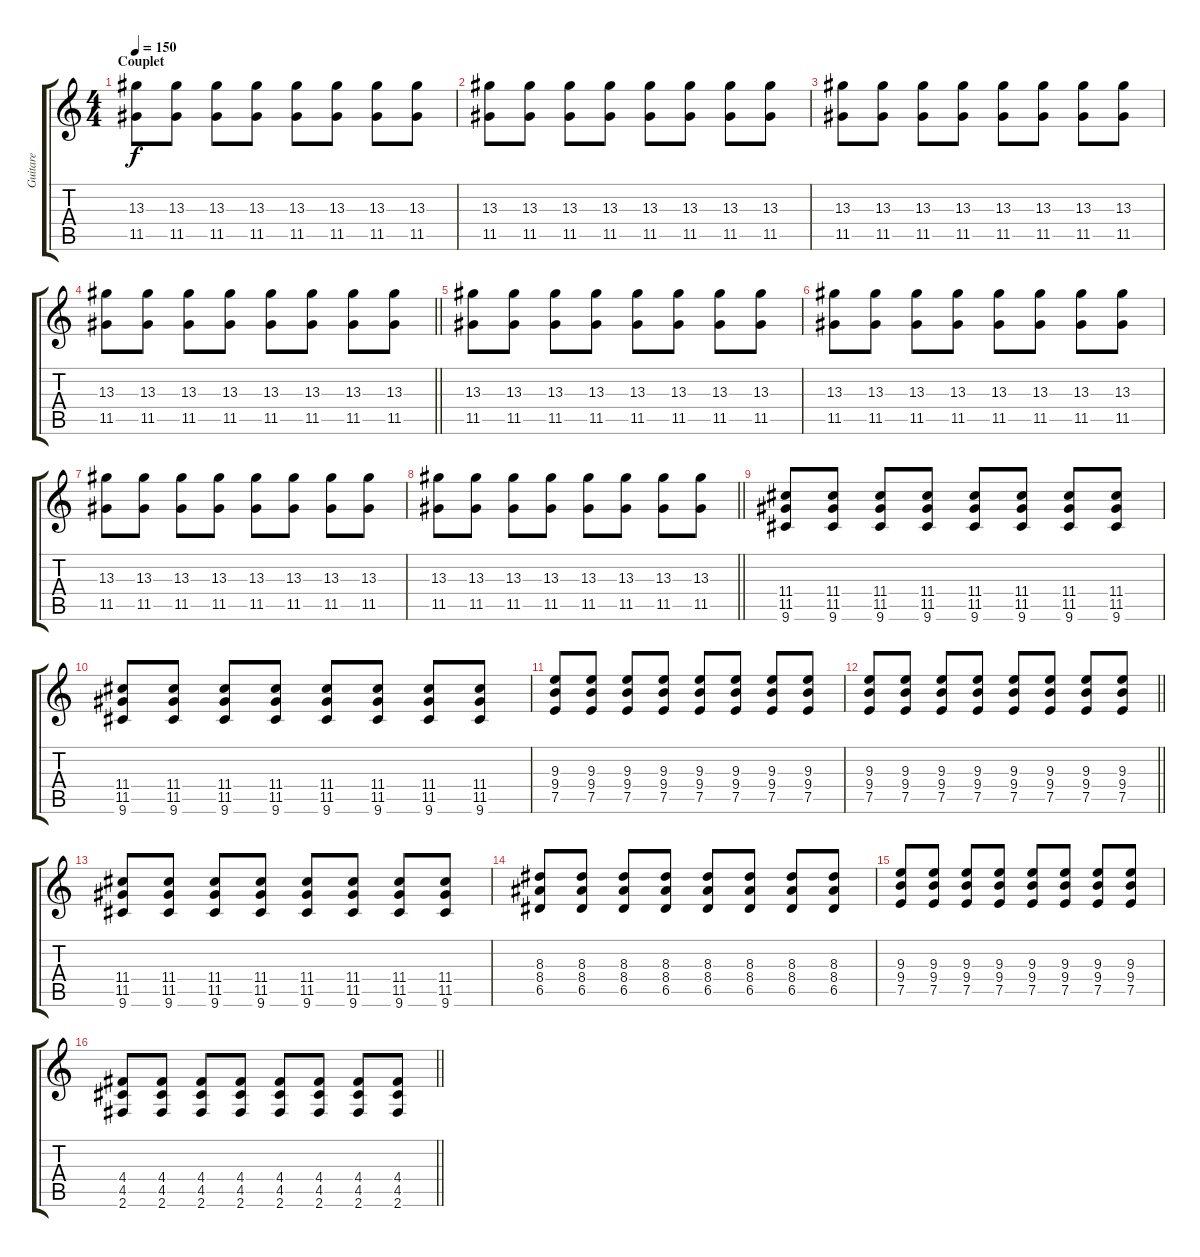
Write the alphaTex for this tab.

\track ("Guitare" "Guitare") {instrument overdrivenguitar}
\staff {score tabs}
\tuning (E4 B3 G3 D3 A2 E2) {hide}
\ts (4 4)
\section ("" "Couplet")
\tempo 150
\clef g2
\ks c
(13.3 11.5).8{dy f} (13.3 11.5).8 (13.3 11.5).8 (13.3 11.5).8 (13.3 11.5).8 (13.3 11.5).8 (13.3 11.5).8 (13.3 11.5).8 |
(13.3 11.5).8 (13.3 11.5).8 (13.3 11.5).8 (13.3 11.5).8 (13.3 11.5).8 (13.3 11.5).8 (13.3 11.5).8 (13.3 11.5).8 |
(13.3 11.5).8 (13.3 11.5).8 (13.3 11.5).8 (13.3 11.5).8 (13.3 11.5).8 (13.3 11.5).8 (13.3 11.5).8 (13.3 11.5).8 |
\barLineRight lightlight
(13.3 11.5).8 (13.3 11.5).8 (13.3 11.5).8 (13.3 11.5).8 (13.3 11.5).8 (13.3 11.5).8 (13.3 11.5).8 (13.3 11.5).8 |
(13.3 11.5).8 (13.3 11.5).8 (13.3 11.5).8 (13.3 11.5).8 (13.3 11.5).8 (13.3 11.5).8 (13.3 11.5).8 (13.3 11.5).8 |
(13.3 11.5).8 (13.3 11.5).8 (13.3 11.5).8 (13.3 11.5).8 (13.3 11.5).8 (13.3 11.5).8 (13.3 11.5).8 (13.3 11.5).8 |
(13.3 11.5).8 (13.3 11.5).8 (13.3 11.5).8 (13.3 11.5).8 (13.3 11.5).8 (13.3 11.5).8 (13.3 11.5).8 (13.3 11.5).8 |
\barLineRight lightlight
(13.3 11.5).8 (13.3 11.5).8 (13.3 11.5).8 (13.3 11.5).8 (13.3 11.5).8 (13.3 11.5).8 (13.3 11.5).8 (13.3 11.5).8 |
(11.4 11.5 9.6).8 (11.4 11.5 9.6).8 (11.4 11.5 9.6).8 (11.4 11.5 9.6).8 (11.4 11.5 9.6).8 (11.4 11.5 9.6).8 (11.4 11.5 9.6).8 (11.4 11.5 9.6).8 |
(11.4 11.5 9.6).8 (11.4 11.5 9.6).8 (11.4 11.5 9.6).8 (11.4 11.5 9.6).8 (11.4 11.5 9.6).8 (11.4 11.5 9.6).8 (11.4 11.5 9.6).8 (11.4 11.5 9.6).8 |
(9.3 9.4 7.5).8 (9.3 9.4 7.5).8 (9.3 9.4 7.5).8 (9.3 9.4 7.5).8 (9.3 9.4 7.5).8 (9.3 9.4 7.5).8 (9.3 9.4 7.5).8 (9.3 9.4 7.5).8 |
\barLineRight lightlight
(9.3 9.4 7.5).8 (9.3 9.4 7.5).8 (9.3 9.4 7.5).8 (9.3 9.4 7.5).8 (9.3 9.4 7.5).8 (9.3 9.4 7.5).8 (9.3 9.4 7.5).8 (9.3 9.4 7.5).8 |
(11.4 11.5 9.6).8 (11.4 11.5 9.6).8 (11.4 11.5 9.6).8 (11.4 11.5 9.6).8 (11.4 11.5 9.6).8 (11.4 11.5 9.6).8 (11.4 11.5 9.6).8 (11.4 11.5 9.6).8 |
(8.3 8.4 6.5).8 (8.3 8.4 6.5).8 (8.3 8.4 6.5).8 (8.3 8.4 6.5).8 (8.3 8.4 6.5).8 (8.3 8.4 6.5).8 (8.3 8.4 6.5).8 (8.3 8.4 6.5).8 |
(9.3 9.4 7.5).8 (9.3 9.4 7.5).8 (9.3 9.4 7.5).8 (9.3 9.4 7.5).8 (9.3 9.4 7.5).8 (9.3 9.4 7.5).8 (9.3 9.4 7.5).8 (9.3 9.4 7.5).8 |
\barLineRight lightlight
(4.4 4.5 2.6).8 (4.4 4.5 2.6).8 (4.4 4.5 2.6).8 (4.4 4.5 2.6).8 (4.4 4.5 2.6).8 (4.4 4.5 2.6).8 (4.4 4.5 2.6).8 (4.4 4.5 2.6).8
